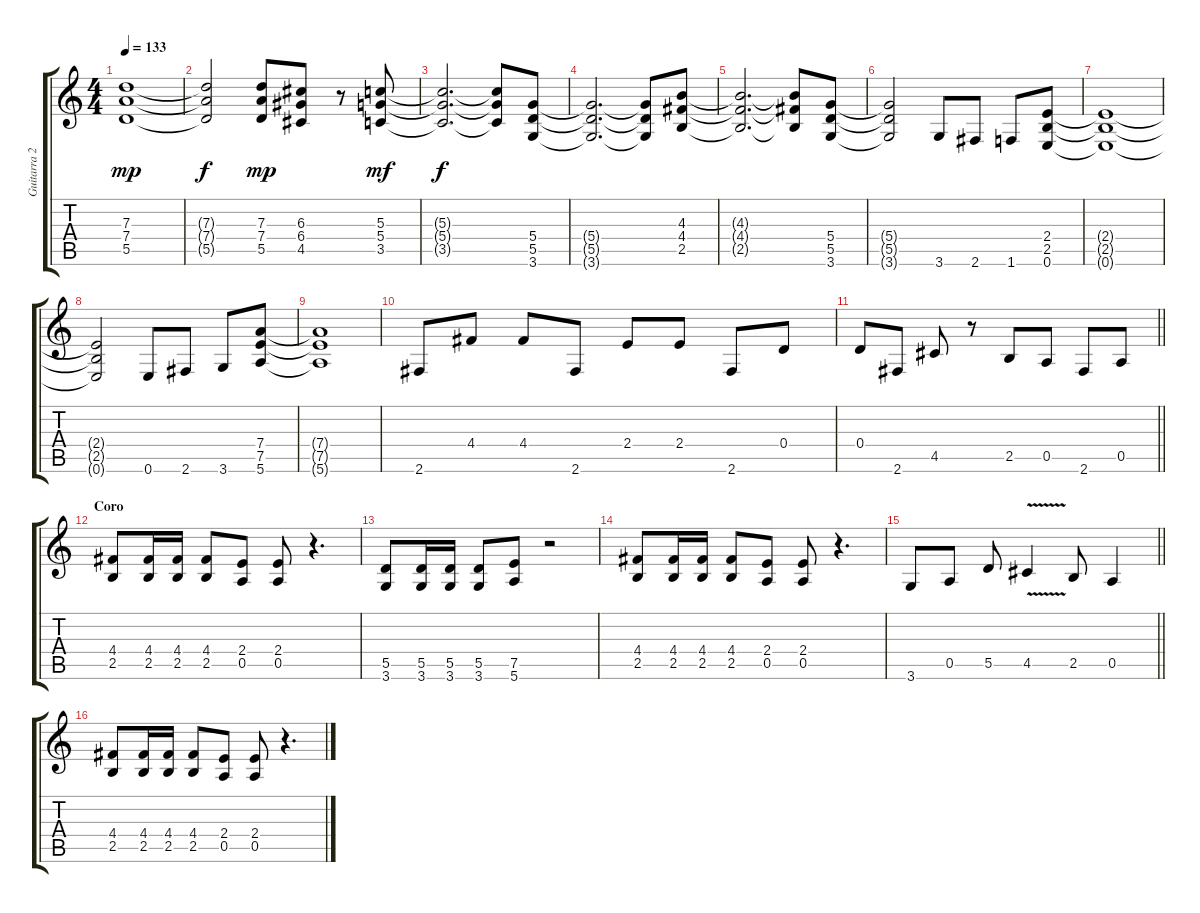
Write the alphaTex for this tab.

\track ("Guitarra 2" "Guitarra 2") {instrument distortionguitar}
\staff {score tabs}
\tuning (E4 B3 G3 D3 A2 E2) {hide}
\ts (4 4)
\tempo 133
\clef g2
\ks c
(7.3 7.4 5.5).1{dy mp} |
(7.3{t} 7.4{t} 5.5{t}).2{dy f} (7.3 7.4 5.5).8{dy mp} (6.3 6.4 4.5).8 r.8 (5.3 5.4 3.5).8{dy mf} |
(5.3{t} 5.4{t} 3.5{t}).2{d dy f} (5.3{t} 5.4{t} 3.5{t}).8 (5.4 5.5 3.6).8 |
(5.4{t} 5.5{t} 3.6{t}).2{d} (5.4{t} 5.5{t} 3.6{t}).8 (4.3 4.4 2.5).8 |
(4.3{t} 4.4{t} 2.5{t}).2{d} (4.3{t} 4.4{t} 2.5{t}).8 (5.4 5.5 3.6).8 |
(5.4{t} 5.5{t} 3.6{t}).2 3.6.8 2.6.8 1.6.8 (2.4 2.5 0.6).8 |
(2.4{t} 2.5{t} 0.6{t}).1 |
(2.4{t} 2.5{t} 0.6{t}).2 0.6.8 2.6.8 3.6.8 (7.4 7.5 5.6).8 |
(7.4{t} 7.5{t} 5.6{t}).1 |
2.6.8 4.4.8 4.4.8 2.6.8 2.4.8 2.4.8 2.6.8 0.4.8 |
\barLineRight lightlight
0.4.8 2.6.8 4.5.8 r.8 2.5.8 0.5.8 2.6.8 0.5.8 |
\section ("" "Coro")
(4.4 2.5).8 (4.4 2.5).16 (4.4 2.5).16 (4.4 2.5).8 (2.4 0.5).8 (2.4 0.5).8 r.4{d} |
(5.5 3.6).8 (5.5 3.6).16 (5.5 3.6).16 (5.5 3.6).8 (7.5 5.6).8 r.2 |
(4.4 2.5).8 (4.4 2.5).16 (4.4 2.5).16 (4.4 2.5).8 (2.4 0.5).8 (2.4 0.5).8 r.4{d} |
\barLineRight lightlight
3.6.8 0.5.8 5.5.8 4.5{v}.4 2.5.8 0.5.4 |
(4.4 2.5).8 (4.4 2.5).16 (4.4 2.5).16 (4.4 2.5).8 (2.4 0.5).8 (2.4 0.5).8 r.4{d}
